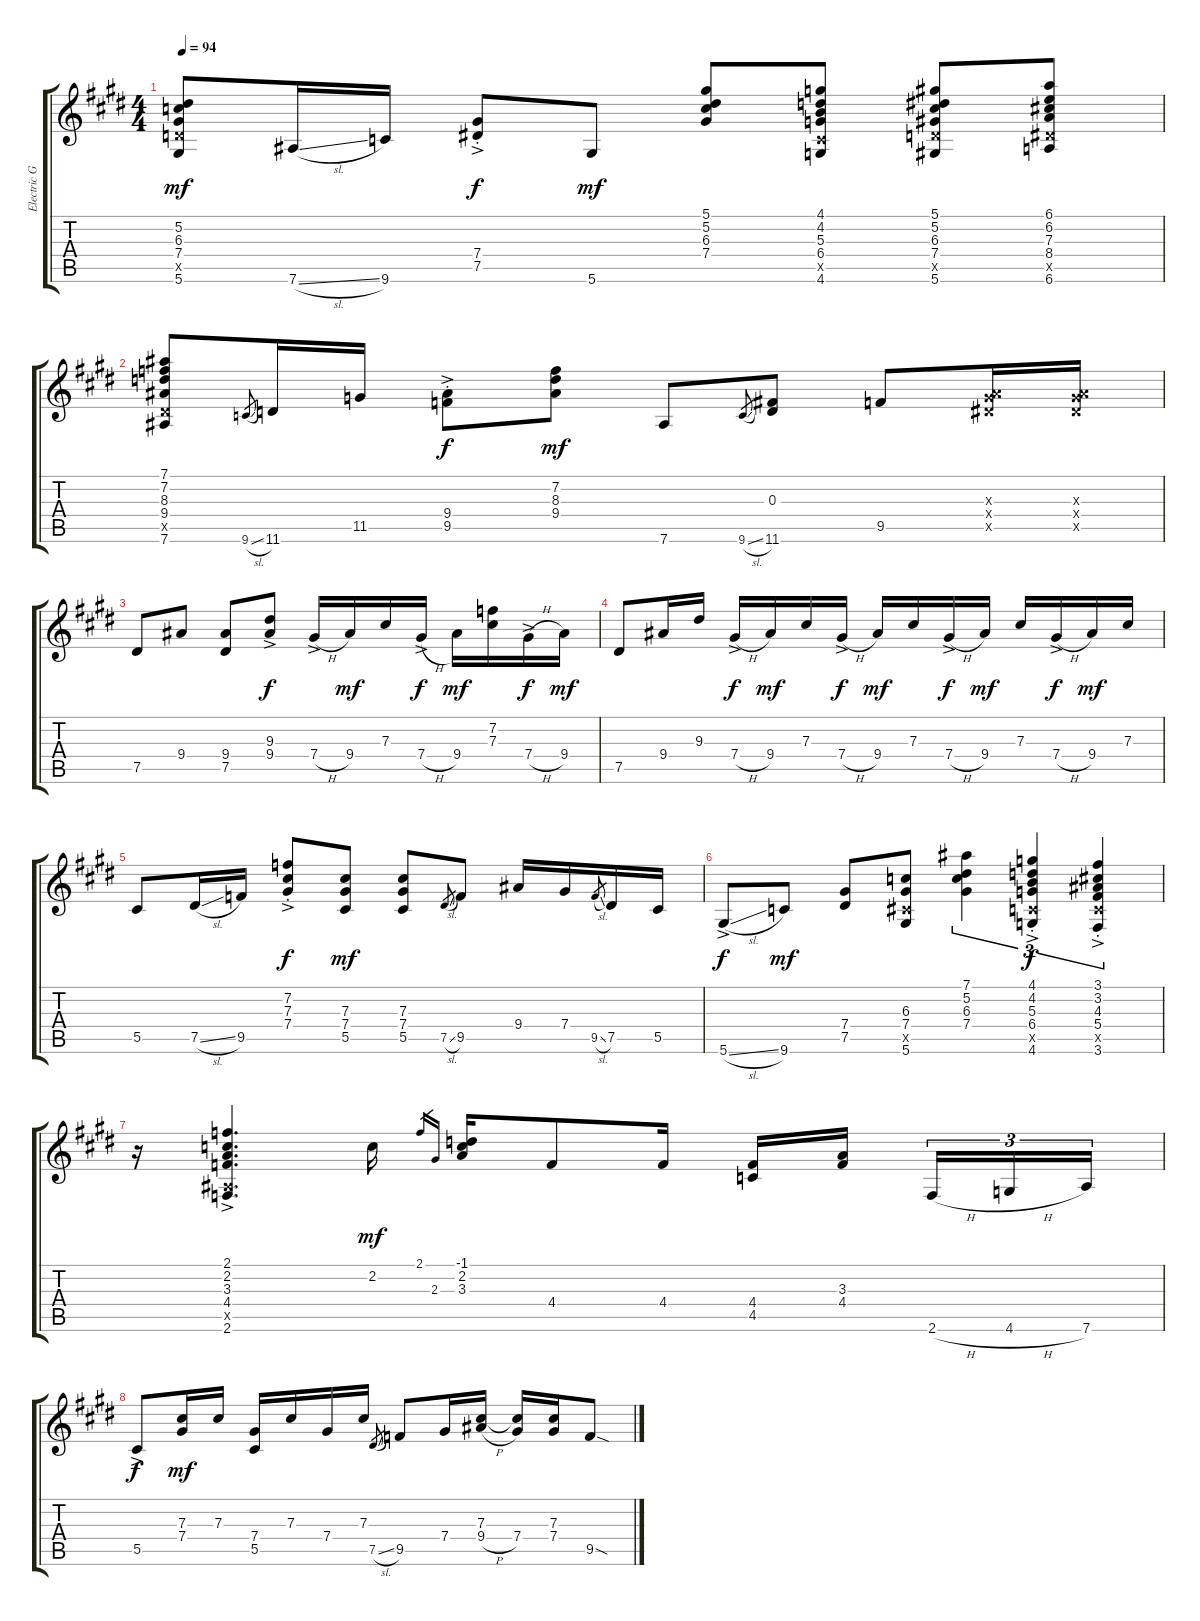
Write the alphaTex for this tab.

\track ("Electric Gtr (Clean Tone) " "Electric G") {instrument electricguitarclean}
\staff {score tabs}
\tuning (Eb4 Bb3 Gb3 Db3 Ab2 Eb2) {hide}
\ts (4 4)
\tempo 94
\clef g2
\ks e
(5.2 6.3 7.4 6.5{x} 5.6).8{dy mf} 7.6{sl}.16 9.6.16 (7.4{ac st} 7.5{ac st}).8{dy f} 5.6.8{dy mf} (5.1 5.2 6.3 7.4).8 (4.1 4.2 5.3 6.4 4.5{x} 4.6).8 (5.1 5.2 6.3 7.4 6.5{x} 5.6).8 (6.1 6.2 7.3 8.4 7.5{x} 6.6).8 |
\ks c#minor
(7.1 7.2 8.3 9.4 7.5{x} 7.6).8 9.6{sl}.8{gr} 11.6.16 11.5.16 (9.4{ac st} 9.5{ac st}).8{dy f} (7.2 8.3 9.4).8{dy mf} 7.6.8 9.6{sl}.8{gr} (0.3 11.6).8 9.5.8 (4.3{x} 6.4{x} 7.5{x}).16 (4.3{x} 6.4{x} 7.5{x}).16 |
7.5.8 9.4.8 (9.4 7.5).8 (9.3{ac} 9.4{ac}).8{dy f} 7.4{h ac}.16 9.4.16{dy mf} 7.3.16 7.4{h ac}.16{dy f} 9.4.16{dy mf} (7.2 7.3).16 7.4{h ac}.16{dy f} 9.4.16{dy mf} |
\ks e
7.5.8 9.4.16 9.3.16 7.4{h ac}.16{dy f} 9.4.16{dy mf} 7.3.16 7.4{h ac}.16{dy f} 9.4.16{dy mf} 7.3.16 7.4{h ac}.16{dy f} 9.4.16{dy mf} 7.3.16 7.4{h ac}.16{dy f} 9.4.16{dy mf} 7.3.16 |
\ks c#minor
5.5.8 7.5{sl}.16 9.5.16 (7.2{ac st} 7.3{ac st} 7.4{ac st}).8{dy f} (7.3 7.4 5.5).8{dy mf} (7.3 7.4 5.5).8 7.5{sl}.8{gr} 9.5.8 9.4.16 7.4.16 9.5{sl}.8{gr} 7.5.16 5.5.16 |
5.6{sl ac}.8{dy f} 9.6.8{dy mf} (7.4 7.5).8 (6.3 7.4 5.5{x} 5.6).8 (7.1 5.2 6.3 7.4).4{tu (3 2)} (4.1{ac st} 4.2{ac st} 5.3{ac st} 6.4{ac st} 4.5{ac st x} 4.6{ac st}).4{tu (3 2) dy f} (3.1{ac st} 3.2{ac st} 4.3{ac st} 5.4{ac st} 4.5{ac st x} 3.6{ac st}).4{tu (3 2)} |
\ks e
r.16 (2.1{ac} 2.2{ac} 3.3{ac} 4.4{ac} 2.5{ac x} 2.6{ac}).4{d} 2.2.16{dy mf} 2.1.16{gr} 2.3.16{gr} (-1.1 2.2 3.3).16 4.4.8 4.4.16 (4.4 4.5).16 (3.3 4.4).16{beam splitsecondary} 2.6{h}.16{tu (3 2)} 4.6{h}.16{tu (3 2)} 7.6.16{tu (3 2)} |
\ks c#minor
5.5{ac}.8{dy f} (7.3 7.4).16{dy mf} 7.3.16 (7.4 5.5).16 7.3.16 7.4.16 7.3.16 7.5{sl}.8{gr} 9.5.8 7.4.16 (7.3 9.4{h}).16 (7.3{t} 7.4).16 (7.3 7.4).16 9.5{sod}.8
